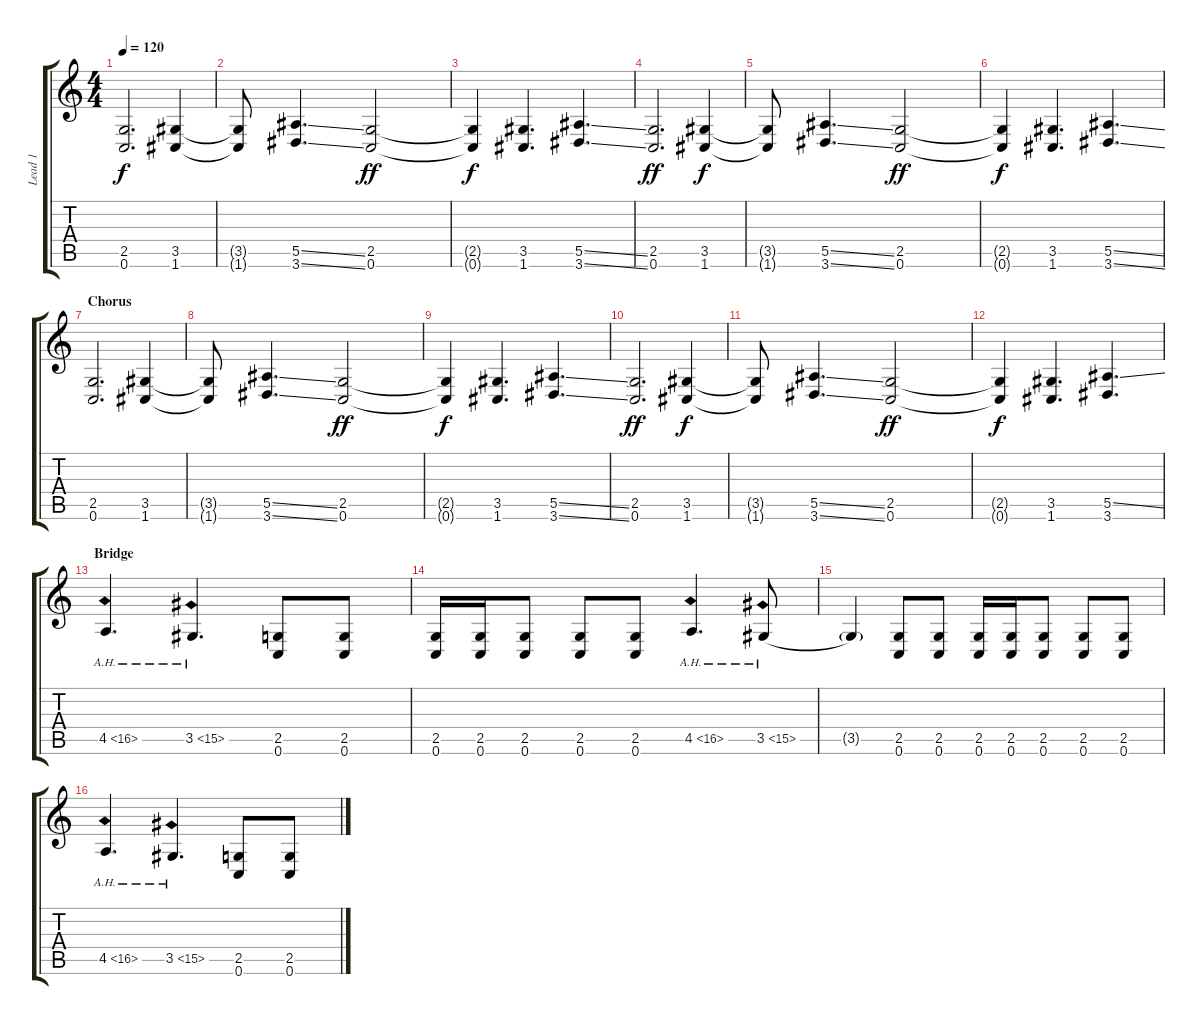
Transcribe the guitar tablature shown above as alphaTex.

\track ("Lead 1" "Lead 1") {instrument overdrivenguitar}
\staff {score tabs}
\tuning (C4 G3 Eb3 Bb2 F2 C2) {hide}
\ts (4 4)
\tempo 120
\clef g2
\ks c
(2.5 0.6).2{d dy f} (3.5 1.6).4 |
(3.5{t} 1.6{t}).8 (5.5{ss} 3.6{ss}).4{d} (2.5 0.6).2{dy ff} |
(2.5{t} 0.6{t}).4{dy f} (3.5 1.6).4{d} (5.5{ss} 3.6{ss}).4{d} |
(2.5 0.6).2{d dy ff} (3.5 1.6).4{dy f} |
(3.5{t} 1.6{t}).8 (5.5{ss} 3.6{ss}).4{d} (2.5 0.6).2{dy ff} |
(2.5{t} 0.6{t}).4{dy f} (3.5 1.6).4{d} (5.5{ss} 3.6{ss}).4{d} |
\section ("" "Chorus")
(2.5 0.6).2{d} (3.5 1.6).4 |
(3.5{t} 1.6{t}).8 (5.5{ss} 3.6{ss}).4{d} (2.5 0.6).2{dy ff} |
(2.5{t} 0.6{t}).4{dy f} (3.5 1.6).4{d} (5.5{ss} 3.6{ss}).4{d} |
(2.5 0.6).2{d dy ff} (3.5 1.6).4{dy f} |
(3.5{t} 1.6{t}).8 (5.5{ss} 3.6{ss}).4{d} (2.5 0.6).2{dy ff} |
(2.5{t} 0.6{t}).4{dy f} (3.5 1.6).4{d} (5.5{ss} 3.6).4{d} |
\section ("" "Bridge")
4.5{be (hold 0 0 60 0) ah 12}.4{d instrument guitarharmonics} 3.5{be (hold 0 0 60 0) ah 12}.4{d} (2.5 0.6).8{instrument overdrivenguitar} (2.5 0.6).8 |
(2.5 0.6).16 (2.5 0.6).16 (2.5 0.6).8 (2.5 0.6).8 (2.5 0.6).8 4.5{be (hold 0 0 60 0) ah 12}.4{d instrument guitarharmonics} 3.5{be (hold 0 0 60 0) ah 12}.8 |
3.5{t}.4 (2.5 0.6).8{instrument overdrivenguitar} (2.5 0.6).8 (2.5 0.6).16 (2.5 0.6).16 (2.5 0.6).8 (2.5 0.6).8 (2.5 0.6).8 |
4.5{be (hold 0 0 60 0) ah 12}.4{d instrument guitarharmonics} 3.5{be (hold 0 0 60 0) ah 12}.4{d} (2.5 0.6).8{instrument overdrivenguitar} (2.5 0.6).8
